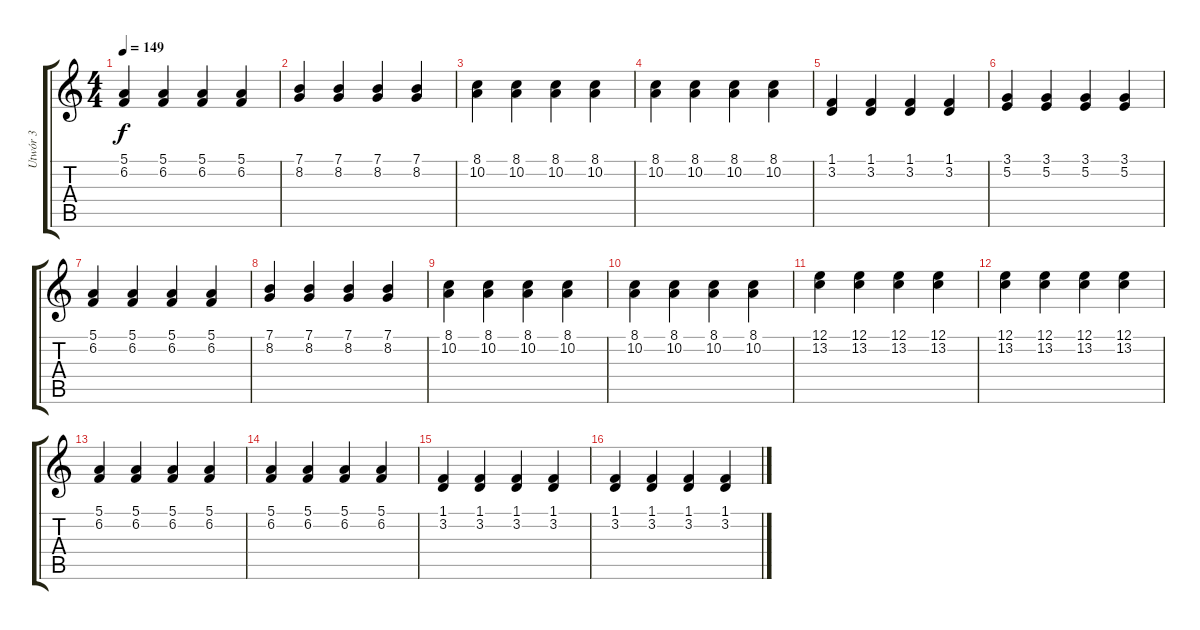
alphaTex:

\track ("Utwór 3" "Utwór 3") {instrument acousticgrandpiano}
\staff {score tabs}
\tuning (E4 B3 G3 D3 A2 E2) {hide}
\ts (4 4)
\tempo 149
\clef g2
\ks c
(5.1 6.2).4{dy f} (5.1 6.2).4 (5.1 6.2).4 (5.1 6.2).4 |
(7.1 8.2).4 (7.1 8.2).4 (7.1 8.2).4 (7.1 8.2).4 |
(8.1 10.2).4 (8.1 10.2).4 (8.1 10.2).4 (8.1 10.2).4 |
(8.1 10.2).4 (8.1 10.2).4 (8.1 10.2).4 (8.1 10.2).4 |
(1.1 3.2).4 (1.1 3.2).4 (1.1 3.2).4 (1.1 3.2).4 |
(3.1 5.2).4 (3.1 5.2).4 (3.1 5.2).4 (3.1 5.2).4 |
(5.1 6.2).4 (5.1 6.2).4 (5.1 6.2).4 (5.1 6.2).4 |
(7.1 8.2).4 (7.1 8.2).4 (7.1 8.2).4 (7.1 8.2).4 |
(8.1 10.2).4 (8.1 10.2).4 (8.1 10.2).4 (8.1 10.2).4 |
(8.1 10.2).4 (8.1 10.2).4 (8.1 10.2).4 (8.1 10.2).4 |
(12.1 13.2).4 (12.1 13.2).4 (12.1 13.2).4 (12.1 13.2).4 |
(12.1 13.2).4 (12.1 13.2).4 (12.1 13.2).4 (12.1 13.2).4 |
(5.1 6.2).4 (5.1 6.2).4 (5.1 6.2).4 (5.1 6.2).4 |
(5.1 6.2).4 (5.1 6.2).4 (5.1 6.2).4 (5.1 6.2).4 |
(1.1 3.2).4 (1.1 3.2).4 (1.1 3.2).4 (1.1 3.2).4 |
(1.1 3.2).4 (1.1 3.2).4 (1.1 3.2).4 (1.1 3.2).4
